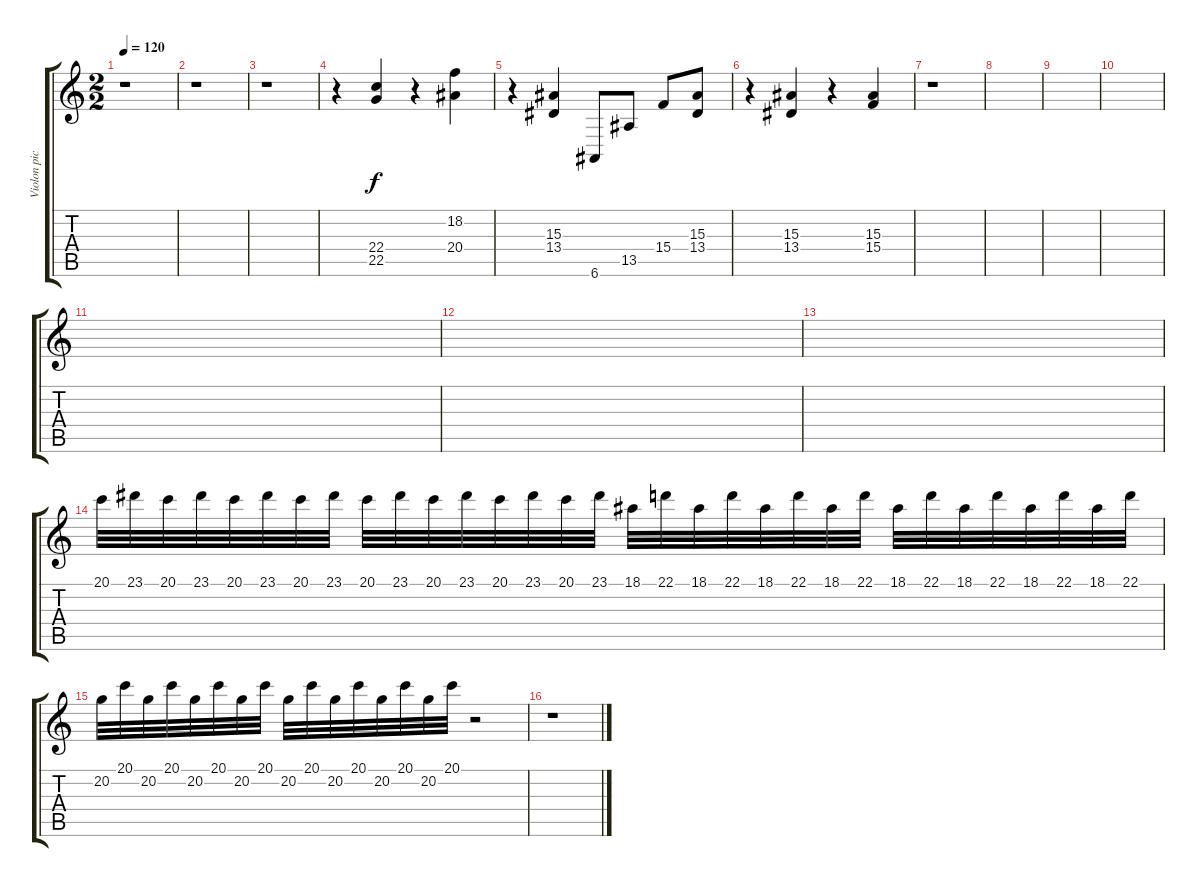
\track ("Violon picking" "Violon pic") {instrument pizzicatostrings}
\staff {score tabs}
\tuning (E4 B3 G3 D3 A2 E2) {hide}
\ts (2 2)
\tempo 120
\clef g2
\ks c
r.1{dy f} |
r.1 |
r.1 |
r.4{volume 6 instrument pizzicatostrings} (22.4 22.5).4 r.4 (18.2 20.4).4 |
r.4 (15.3 13.4).4 6.6.8 13.5.8 15.4.8 (15.3 13.4).8 |
r.4 (15.3 13.4).4 r.4 (15.3 15.4).4 |
r.1 |
|
|
|
|
|
|
20.1.32 23.1.32 20.1.32 23.1.32 20.1.32 23.1.32 20.1.32 23.1.32 20.1.32 23.1.32 20.1.32 23.1.32 20.1.32 23.1.32 20.1.32 23.1.32 18.1.32 22.1.32 18.1.32 22.1.32 18.1.32 22.1.32 18.1.32 22.1.32 18.1.32 22.1.32 18.1.32 22.1.32 18.1.32 22.1.32 18.1.32 22.1.32 |
20.2.32 20.1.32 20.2.32 20.1.32 20.2.32 20.1.32 20.2.32 20.1.32 20.2.32 20.1.32 20.2.32 20.1.32 20.2.32 20.1.32 20.2.32 20.1.32 r.2 |
r.1
